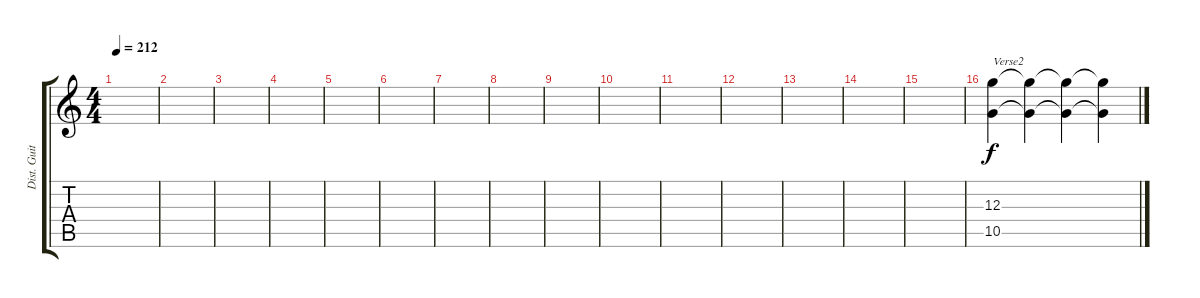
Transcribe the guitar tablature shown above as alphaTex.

\track ("Dist. Guitar" "Dist. Guit") {instrument distortionguitar}
\staff {score tabs}
\tuning (E4 B3 G3 D3 A2 E2) {hide}
\ts (4 4)
\tempo 212
\clef g2
\ks c
|
|
|
|
|
|
|
|
|
|
|
|
|
|
|
(12.3 10.5).4{txt "Verse2"} (12.3{t} 10.5{t}).4 (12.3{t} 10.5{t}).4 (12.3{t} 10.5{t}).4
